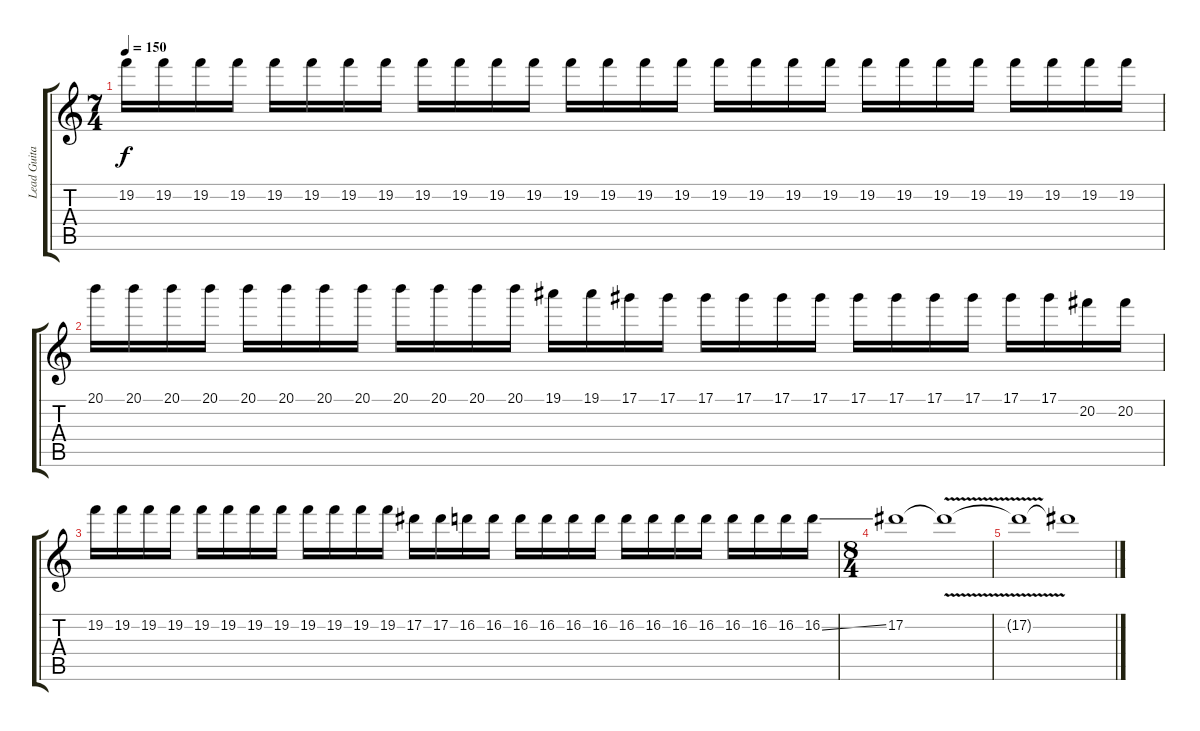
\track ("Lead Guitar #2" "Lead Guita") {instrument electricguitarjazz}
\staff {score tabs}
\tuning (Eb4 Bb3 Gb3 Db3 Ab2 Eb2) {hide}
\ts (7 4)
\tempo 150
\clef g2
\ks c
19.2.16{dy f} 19.2.16 19.2.16 19.2.16 19.2.16 19.2.16 19.2.16 19.2.16 19.2.16 19.2.16 19.2.16 19.2.16 19.2.16 19.2.16 19.2.16 19.2.16 19.2.16 19.2.16 19.2.16 19.2.16 19.2.16 19.2.16 19.2.16 19.2.16 19.2.16 19.2.16 19.2.16 19.2.16 |
20.1.16 20.1.16 20.1.16 20.1.16 20.1.16 20.1.16 20.1.16 20.1.16 20.1.16 20.1.16 20.1.16 20.1.16 19.1.16 19.1.16 17.1.16 17.1.16 17.1.16 17.1.16 17.1.16 17.1.16 17.1.16 17.1.16 17.1.16 17.1.16 17.1.16 17.1.16 20.2.16 20.2.16 |
19.2.16 19.2.16 19.2.16 19.2.16 19.2.16 19.2.16 19.2.16 19.2.16 19.2.16 19.2.16 19.2.16 19.2.16 17.2.16 17.2.16 16.2.16 16.2.16 16.2.16 16.2.16 16.2.16 16.2.16 16.2.16 16.2.16 16.2.16 16.2.16 16.2.16 16.2.16 16.2.16 16.2{ss}.16 |
\ts (8 4)
17.2.1{volume 0} 17.2{v t}.1 |
17.2{t}.1 17.2{t}.1
